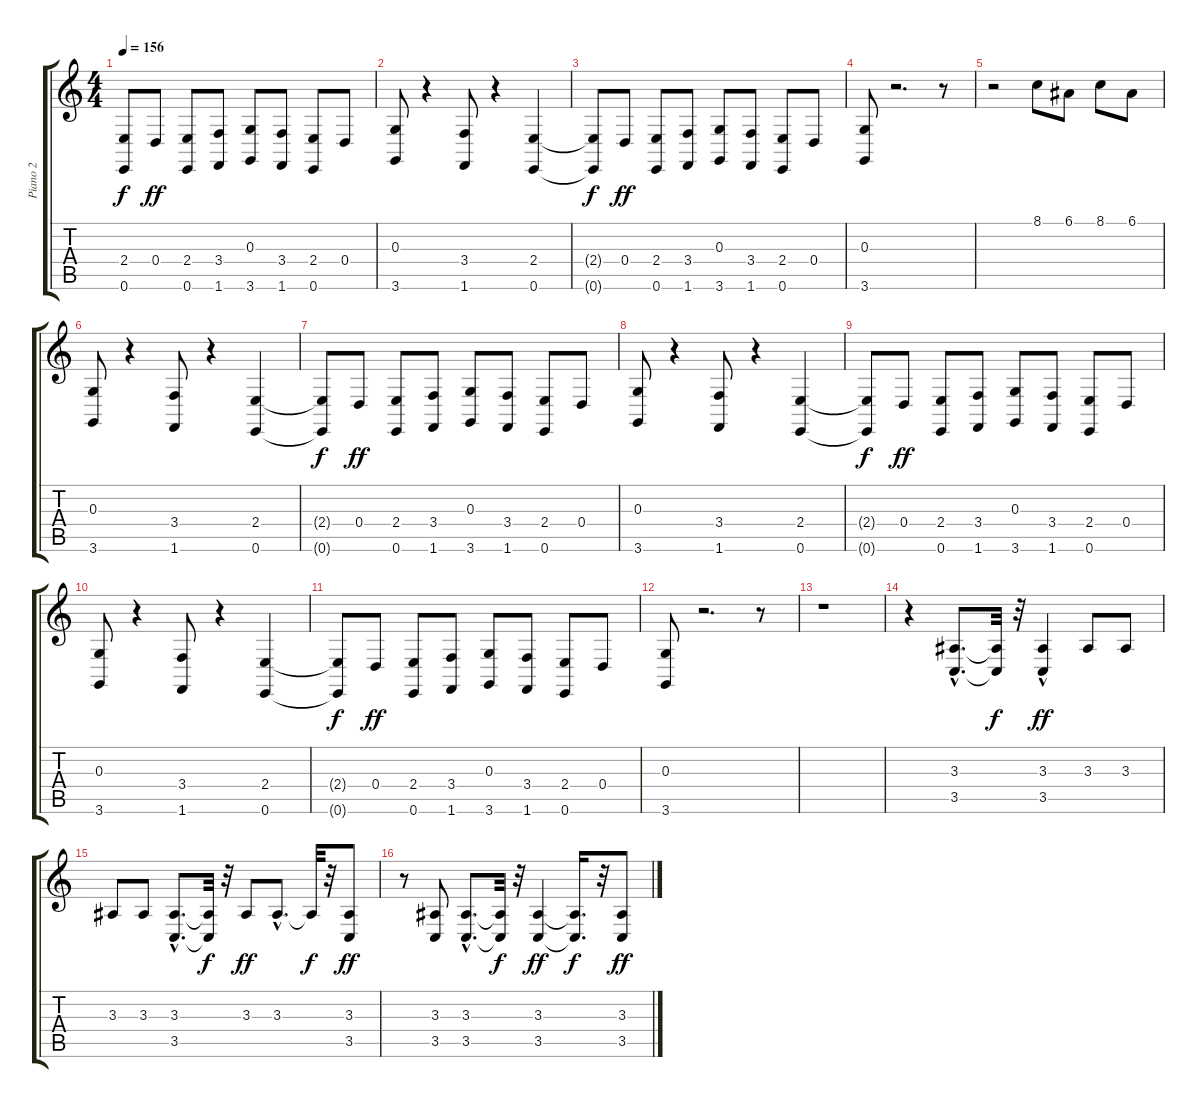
\track ("Piano 2" "Piano 2") {instrument acousticgrandpiano}
\staff {score tabs}
\tuning (E4 B3 G3 D3 A2 E2) {hide}
\ts (4 4)
\tempo 156
\clef g2
\ks c
(2.4{t} 0.6{t}).8{dy f} 0.4.8{dy ff} (2.4 0.6).8 (3.4 1.6).8 (0.3 3.6).8 (3.4 1.6).8 (2.4 0.6).8 0.4.8 |
(0.3 3.6).8 r.4 (3.4 1.6).8 r.4 (2.4 0.6).4 |
(2.4{t} 0.6{t}).8{dy f} 0.4.8{dy ff} (2.4 0.6).8 (3.4 1.6).8 (0.3 3.6).8 (3.4 1.6).8 (2.4 0.6).8 0.4.8 |
(0.3 3.6).8 r.2{d} r.8 |
r.2 8.1.8 6.1.8 8.1.8 6.1.8 |
(0.3 3.6).8 r.4 (3.4 1.6).8 r.4 (2.4 0.6).4 |
(2.4{t} 0.6{t}).8{dy f} 0.4.8{dy ff} (2.4 0.6).8 (3.4 1.6).8 (0.3 3.6).8 (3.4 1.6).8 (2.4 0.6).8 0.4.8 |
(0.3 3.6).8 r.4 (3.4 1.6).8 r.4 (2.4 0.6).4 |
(2.4{t} 0.6{t}).8{dy f} 0.4.8{dy ff} (2.4 0.6).8 (3.4 1.6).8 (0.3 3.6).8 (3.4 1.6).8 (2.4 0.6).8 0.4.8 |
(0.3 3.6).8 r.4 (3.4 1.6).8 r.4 (2.4 0.6).4 |
(2.4{t} 0.6{t}).8{dy f} 0.4.8{dy ff} (2.4 0.6).8 (3.4 1.6).8 (0.3 3.6).8 (3.4 1.6).8 (2.4 0.6).8 0.4.8 |
(0.3 3.6).8 r.2{d} r.8 |
r.1 |
r.4{volume 11} (3.3{hac} 3.5{hac}).8{d} (3.3{t} 3.5{t}).32{dy f} r.32 (3.3{hac} 3.5).4{dy ff} 3.3.8 3.3.8 |
3.3.8 3.3.8 (3.3{hac} 3.5{hac}).8{d} (3.3{t} 3.5{t}).32{dy f} r.32 3.3.8{dy ff} 3.3{hac}.8{d} 3.3{t}.32{dy f} r.32 (3.3 3.5).8{dy ff} |
r.8 (3.3 3.5).8 (3.3{hac} 3.5{hac}).8{d} (3.3{t} 3.5{t}).32{dy f} r.32 (3.3 3.5).4{dy ff} (3.3{t} 3.5{t}).16{d dy f} r.32 (3.3 3.5).8{dy ff}
